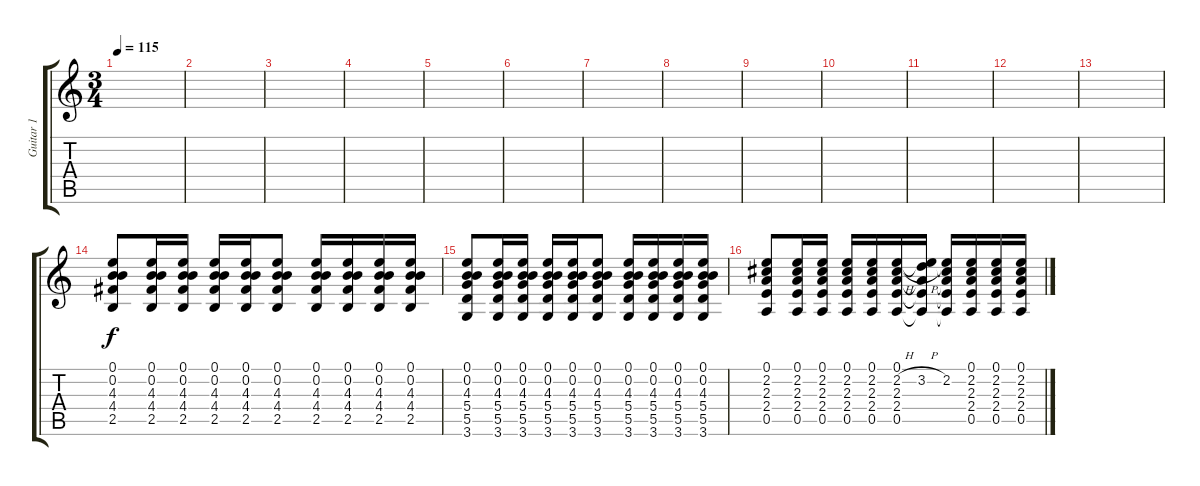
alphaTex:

\track ("Guitar 1" "Guitar 1") {instrument acousticguitarsteel}
\staff {score tabs}
\tuning (E4 B3 G3 D3 A2 E2) {hide}
\ts (3 4)
\tempo 115
\clef g2
\ks c
|
|
|
|
|
|
|
|
|
|
|
|
|
(0.1 0.2 4.3 4.4 2.5).8 (0.1 0.2 4.3 4.4 2.5).16 (0.1 0.2 4.3 4.4 2.5).16 (0.1 0.2 4.3 4.4 2.5).16 (0.1 0.2 4.3 4.4 2.5).16 (0.1 0.2 4.3 4.4 2.5).8 (0.1 0.2 4.3 4.4 2.5).16 (0.1 0.2 4.3 4.4 2.5).16 (0.1 0.2 4.3 4.4 2.5).16 (0.1 0.2 4.3 4.4 2.5).16 |
(0.1 0.2 4.3 5.4 5.5 3.6).8 (0.1 0.2 4.3 5.4 5.5 3.6).16 (0.1 0.2 4.3 5.4 5.5 3.6).16 (0.1 0.2 4.3 5.4 5.5 3.6).16 (0.1 0.2 4.3 5.4 5.5 3.6).16 (0.1 0.2 4.3 5.4 5.5 3.6).8 (0.1 0.2 4.3 5.4 5.5 3.6).16 (0.1 0.2 4.3 5.4 5.5 3.6).16 (0.1 0.2 4.3 5.4 5.5 3.6).16 (0.1 0.2 4.3 5.4 5.5 3.6).16 |
(0.1 2.2 2.3 2.4 0.5).8 (0.1 2.2 2.3 2.4 0.5).16 (0.1 2.2 2.3 2.4 0.5).16 (0.1 2.2 2.3 2.4 0.5).16 (0.1 2.2 2.3 2.4 0.5).16 (0.1 2.2{h} 2.3 2.4 0.5).16 (0.1{t} 3.2{h} 2.3{t} 2.4{t} 0.5{t}).16 (0.1{t} 2.2 2.3{t} 2.4{t} 0.5{t}).16 (0.1 2.2 2.3 2.4 0.5).16 (0.1 2.2 2.3 2.4 0.5).16 (0.1 2.2 2.3 2.4 0.5).16
